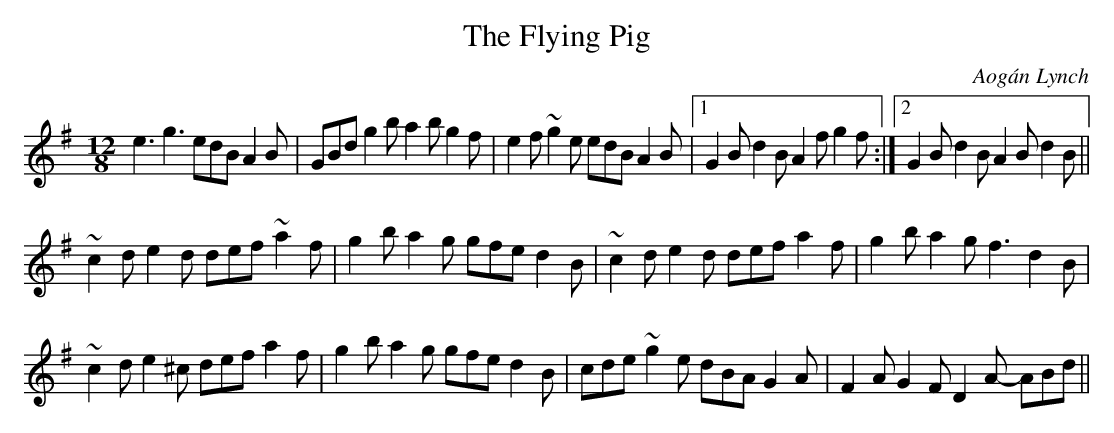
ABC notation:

X:1
T:Flying Pig, The
M:12/8
L:1/8
C:Aogán Lynch
K:G
e3 g3 edB A2B|GBd g2b a2b g2f|e2f ~g2e edB A2B|1G2B d2B A2f g2f:|2G2B d2
B A2B d2B||
!~c2d e2d def ~a2f|g2b a2g gfe d2B|~c2d e2d def a2f|g2b a2g f3 d2B|
!~c2d e2^c def a2f|g2b a2g gfe d2B|cde ~g2e dBA G2A|F2A G2F D2A- ABd||
